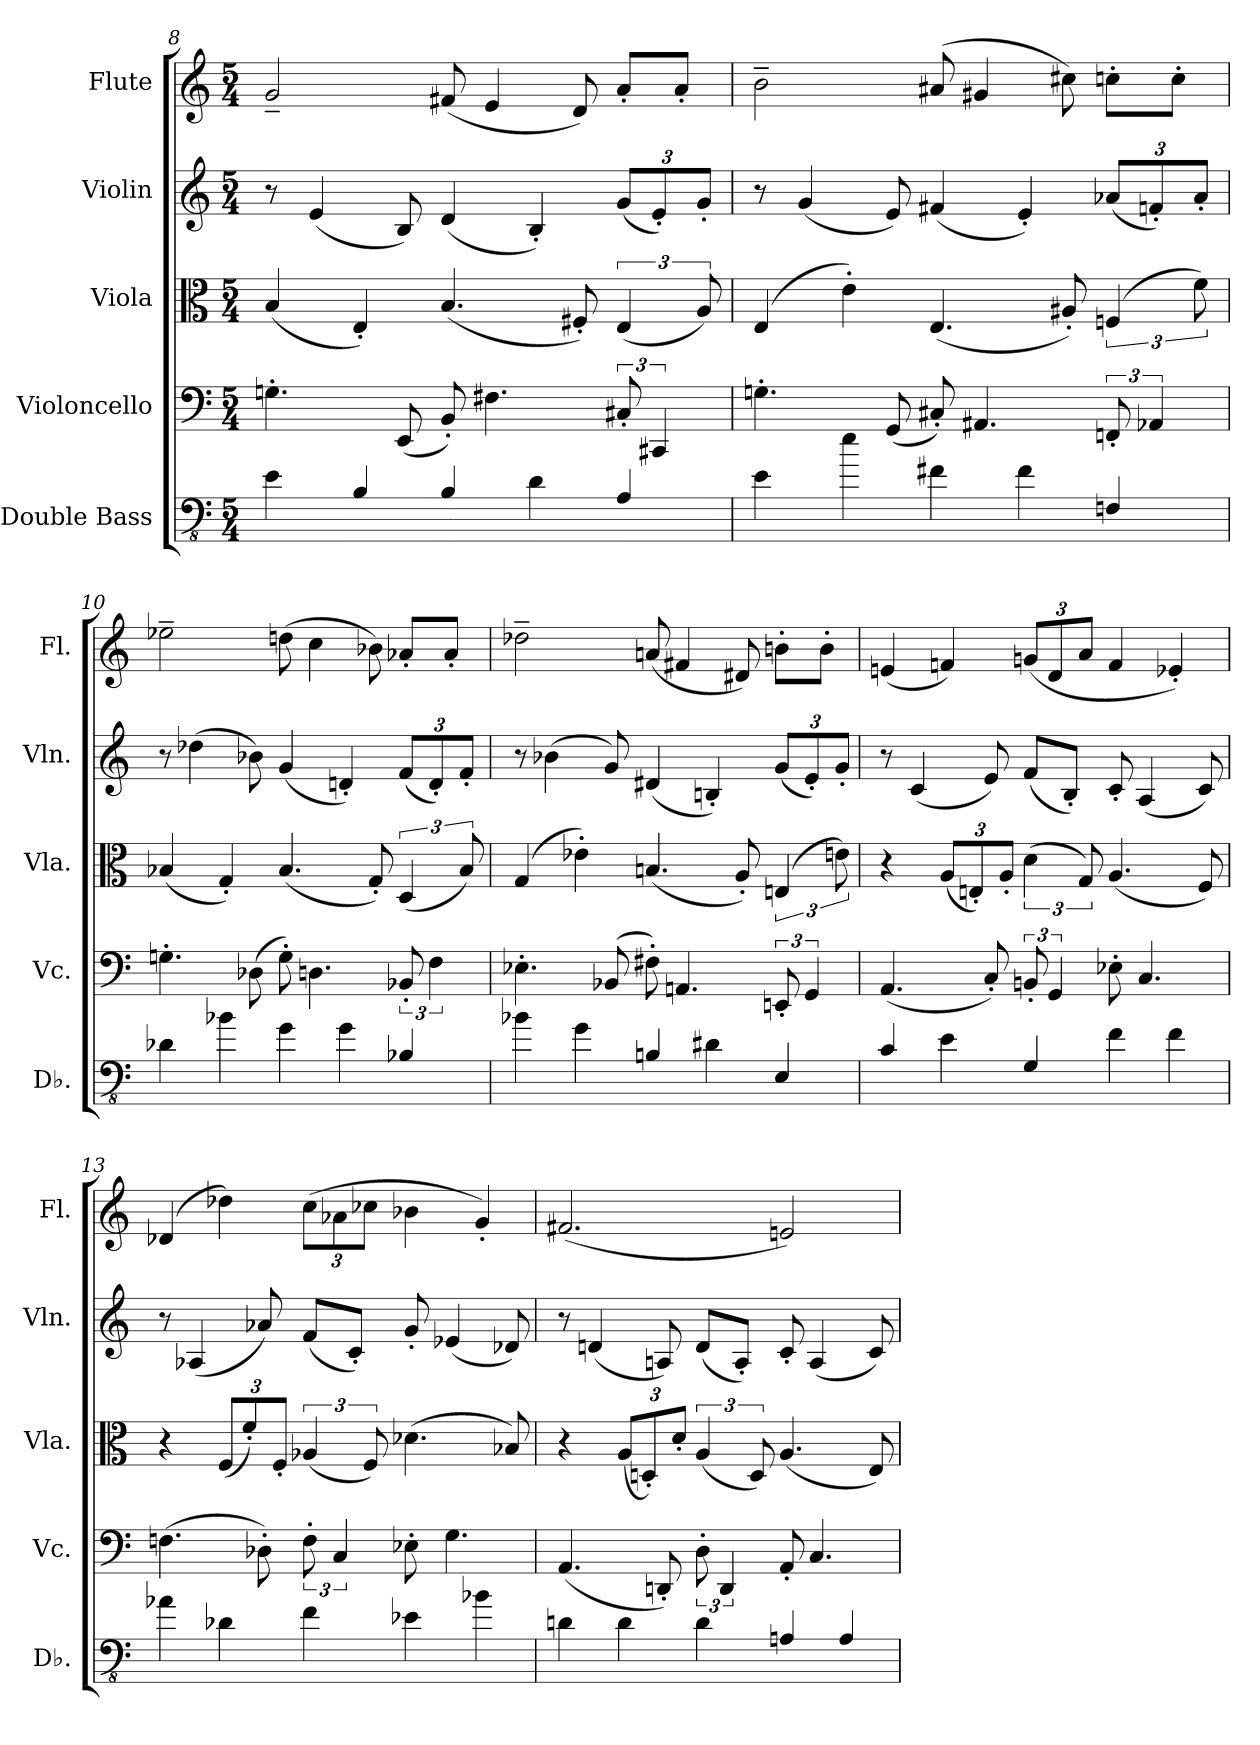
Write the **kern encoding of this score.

**kern	**kern	**kern	**kern	**kern
*part5	*part4	*part3	*part2	*part1
*staff5	*staff4	*staff3	*staff2	*staff1
*I"Double Bass	*I"Violoncello	*I"Viola	*I"Violin	*I"Flute
*I'Db.	*I'Vc.	*I'Vla.	*I'Vln.	*I'Fl.
*clefFv4	*clefF4	*clefC3	*clefG2	*clefG2
*ITrd7c12	*	*	*	*
*k[]	*k[]	*k[]	*k[]	*k[]
*M5/4	*M5/4	*M5/4	*M5/4	*M5/4
=8	=8	=8	=8	=8
4EE\	4.Gn'\	(4B/	8r	2g~/
.	.	.	(4e/	.
4BBB/	.	4E'/)	.	.
.	(8EE/	.	8B/)	.
4BBB/	8BB'/)	(4.B/	(4d/	(8f#X/
.	4.F#X\	.	.	4e/
4DD\	.	.	4B'/)	.
.	.	8F#X'/)	.	8d/)
*	*	*	*Xbrackettup	*
4AAA/	12C#X'/	(6E/	(12g/L	8a'/L
.	6CC#X/	.	12e'/)	.
.	.	.	.	8a'/J
.	.	12A/)	12g'/J	.
=9	=9	=9	=9	=9
4EE\	4.Gn'\	(4E/	8r	2b~\
.	.	.	(4g/	.
4E\	.	4e'\)	.	.
.	(8GG/	.	8e/)	.
4FF#X\	8C#X'/)	(4.E/	(4f#X/	(8a#X/
.	4.AA#X/	.	.	4g#X/
4FF#\	.	.	4e'/)	.
.	.	8A#X'/)	.	8cc#X\)
4FFFn/	12FFn'/	(6Fn/	(12a-X/L	8ccn'\L
.	6AA-X/	.	12fn'/)	.
.	.	.	.	8cc'\J
.	.	12f\)	12a-'/J	.
!!LO:PB:g=z
=10	=10	=10	=10	=10
4DD-X\	4.Gn'\	(4B-X/	8r	2ee-X~\
.	.	.	(4dd-X\	.
4BB-X\	.	4G'/)	.	.
.	(8D-X\	.	8b-X\)	.
4GG\	8G'\)	(4.B-/	(4g/	(8ddni\
.	4.Dn\	.	.	4cc\
4GG\	.	.	4dn'/)	.
.	.	8G'/)	.	8b-X\)
4BBB-X/	12BB-X'/	(6D/	(12f/L	8a-X'/L
.	6F\	.	12d'/)	.
.	.	.	.	8a-'/J
.	.	12B-/)	12f'/J	.
=11	=11	=11	=11	=11
4BB-X\	4.E-X'\	(4G/	8r	2dd-X~\
.	.	.	(4b-X\	.
4GG\	.	4e-X'\)	.	.
.	(8BB-X/	.	8g/)	.
4BBBn/	8F#X'\)	(4.Bn/	(4d#X/	(8an/
.	4.AAni/	.	.	4f#X/
4DD#X\	.	.	4Bn'/)	.
.	.	8A'/)	.	8d#X/)
4EEE/	12EEn'/	(6En/	(12g/L	8bn'\L
.	6GG/	.	12e'/)	.
.	.	.	.	8b'\J
.	.	12en\)	12g'/J	.
=12	=12	=12	=12	=12
4CC/	(4.AA/	4r	8r	(4en/
.	.	.	(4c/	.
*	*	*Xbrackettup	*	*
4EE\	.	(12A/L	.	4fn/)
.	.	12En'/)	.	.
.	8C'/)	.	8e/)	.
.	.	12A'/J	.	.
*	*	*brackettup	*	*Xbrackettup
4GGG/	12BBn'/	(6d\	(8f/L	(12gn/L
.	6GG/	.	.	12d/
.	.	.	8B'/J)	.
.	.	12G/)	.	12a/J
4FF\	8E-X'\	(4.A/	8c'/	4f/
.	4.C/	.	(4A/	.
4FF\	.	.	.	4e-X'/)
.	.	8F/)	8c/)	.
!!LO:LB:g=z
=13	=13	=13	=13	=13
4AA-X\	(4.Fni\	4r	8r	(4d-X/
.	.	.	(4A-X/	.
*	*	*Xbrackettup	*	*
4DD-X\	.	(12F/L	.	4dd-X\)
.	.	12f'/)	.	.
.	8D-X'\)	.	8a-X/)	.
.	.	12F'/J	.	.
*	*	*brackettup	*	*
4FF\	12F'\	(6A-X/	(8f/L	(12cc\L
.	6C/	.	.	12a-X\
.	.	.	8c'/J)	.
.	.	12F/)	.	12cc-X\J
4EE-X\	8E-X'\	(4.d-X\	8g'/	4b-X\
.	4.G\	.	(4e-X/	.
4BB-X\	.	.	.	4g'/)
.	.	8B-X/)	8d-X/)	.
=14	=14	=14	=14	=14
4DDn\	(4.AA/	4r	8r	(2.f#X/
.	.	.	(4dn/	.
*	*	*Xbrackettup	*	*
4DD\	.	(12A/L	.	.
.	.	12Dn'/)	.	.
.	8DDn'/)	.	8An/)	.
.	.	12d'/J	.	.
*	*	*brackettup	*	*
4DD\	12D'\	(6A/	(8d/L	.
.	6DD/	.	.	.
.	.	.	8A'/J)	.
.	.	12D/)	.	.
4AAAn/	8AA'/	(4.A/	8c'/	2en/)
.	4.C/	.	(4A/	.
4AAA/	.	.	.	.
.	.	8E/)	8c/)	.
=	=	=	=	=
*-	*-	*-	*-	*-
